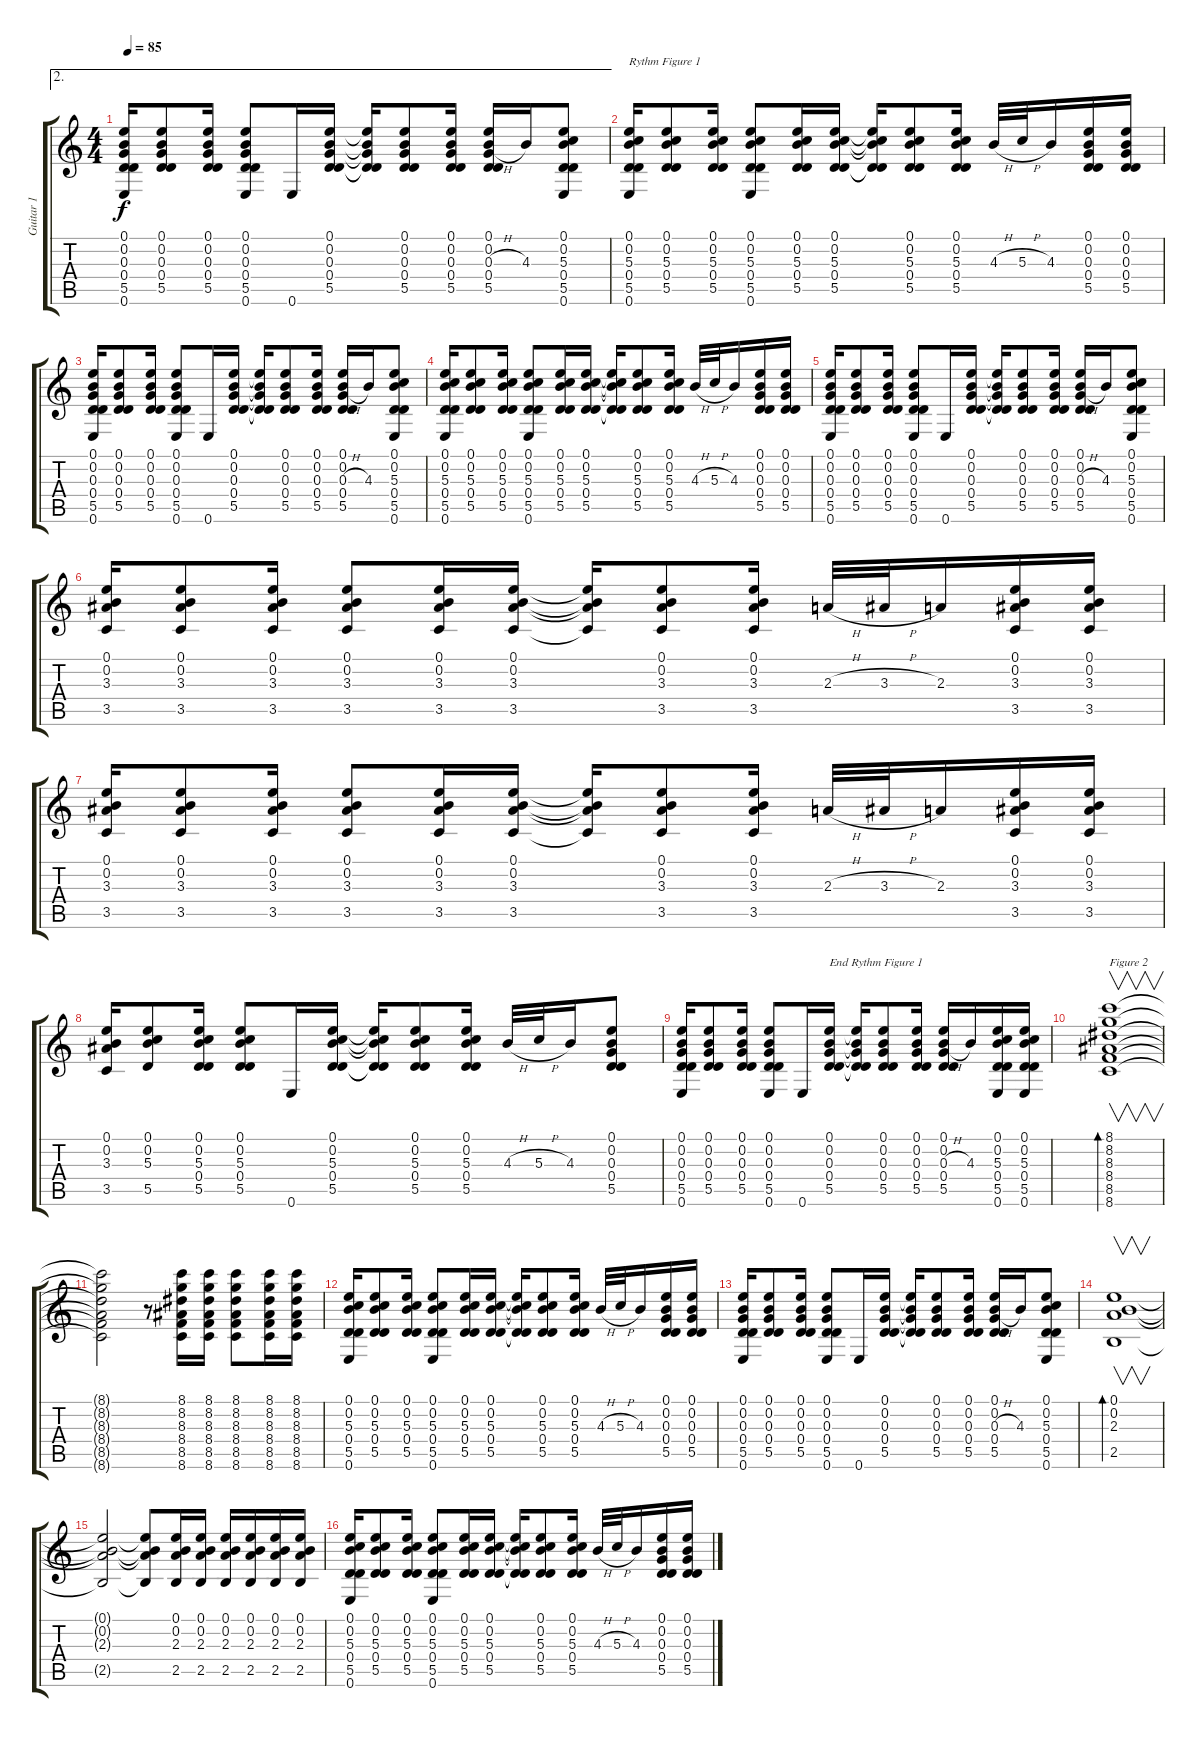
\track ("Guitar 1" "Guitar 1") {instrument electricguitarclean}
\staff {score tabs}
\tuning (E4 B3 G3 D3 A2 E2) {hide}
\ae 2
\ts (4 4)
\tempo 85
\clef g2
\ks c
(0.1 0.2 0.3 0.4 5.5 0.6).16{dy f} (0.1 0.2 0.3 0.4 5.5).8 (0.1 0.2 0.3 0.4 5.5).16 (0.1 0.2 0.3 0.4 5.5 0.6).8 0.6.16 (0.1 0.2 0.3 0.4 5.5).16 (0.1{t} 0.2{t} 0.3{t} 0.4{t} 5.5{t}).16 (0.1 0.2 0.3 0.4 5.5).8 (0.1 0.2 0.3 0.4 5.5).16 (0.1 0.2 0.3{h} 0.4 5.5).16 4.3.16 (0.1 0.2 5.3 0.4 5.5 0.6).8 |
(0.1 0.2 5.3 0.4 5.5 0.6).16{txt "Rythm Figure 1"} (0.1 0.2 5.3 0.4 5.5).8 (0.1 0.2 5.3 0.4 5.5).16 (0.1 0.2 5.3 0.4 5.5 0.6).8 (0.1 0.2 5.3 0.4 5.5).16 (0.1 0.2 5.3 0.4 5.5).16 (0.1{t} 0.2{t} 5.3{t} 0.4{t} 5.5{t}).16 (0.1 0.2 5.3 0.4 5.5).8 (0.1 0.2 5.3 0.4 5.5).16 4.3{h}.32 5.3{h}.32 4.3.16 (0.1 0.2 0.3 0.4 5.5).16 (0.1 0.2 0.3 0.4 5.5).16 |
(0.1 0.2 0.3 0.4 5.5 0.6).16 (0.1 0.2 0.3 0.4 5.5).8 (0.1 0.2 0.3 0.4 5.5).16 (0.1 0.2 0.3 0.4 5.5 0.6).8 0.6.16 (0.1 0.2 0.3 0.4 5.5).16 (0.1{t} 0.2{t} 0.3{t} 0.4{t} 5.5{t}).16 (0.1 0.2 0.3 0.4 5.5).8 (0.1 0.2 0.3 0.4 5.5).16 (0.1 0.2 0.3{h} 0.4 5.5).16 4.3.16 (0.1 0.2 5.3 0.4 5.5 0.6).8 |
(0.1 0.2 5.3 0.4 5.5 0.6).16 (0.1 0.2 5.3 0.4 5.5).8 (0.1 0.2 5.3 0.4 5.5).16 (0.1 0.2 5.3 0.4 5.5 0.6).8 (0.1 0.2 5.3 0.4 5.5).16 (0.1 0.2 5.3 0.4 5.5).16 (0.1{t} 0.2{t} 5.3{t} 0.4{t} 5.5{t}).16 (0.1 0.2 5.3 0.4 5.5).8 (0.1 0.2 5.3 0.4 5.5).16 4.3{h}.32 5.3{h}.32 4.3.16 (0.1 0.2 0.3 0.4 5.5).16 (0.1 0.2 0.3 0.4 5.5).16 |
(0.1 0.2 0.3 0.4 5.5 0.6).16 (0.1 0.2 0.3 0.4 5.5).8 (0.1 0.2 0.3 0.4 5.5).16 (0.1 0.2 0.3 0.4 5.5 0.6).8 0.6.16 (0.1 0.2 0.3 0.4 5.5).16 (0.1{t} 0.2{t} 0.3{t} 0.4{t} 5.5{t}).16 (0.1 0.2 0.3 0.4 5.5).8 (0.1 0.2 0.3 0.4 5.5).16 (0.1 0.2 0.3{h} 0.4 5.5).16 4.3.16 (0.1 0.2 5.3 0.4 5.5 0.6).8 |
(0.1 0.2 3.3 3.5).16 (0.1 0.2 3.3 3.5).8 (0.1 0.2 3.3 3.5).16 (0.1 0.2 3.3 3.5).8 (0.1 0.2 3.3 3.5).16 (0.1 0.2 3.3 3.5).16 (0.1{t} 0.2{t} 3.3{t} 3.5{t}).16 (0.1 0.2 3.3 3.5).8 (0.1 0.2 3.3 3.5).16 2.3{h}.32 3.3{h}.32 2.3.16 (0.1 0.2 3.3 3.5).16 (0.1 0.2 3.3 3.5).16 |
(0.1 0.2 3.3 3.5).16 (0.1 0.2 3.3 3.5).8 (0.1 0.2 3.3 3.5).16 (0.1 0.2 3.3 3.5).8 (0.1 0.2 3.3 3.5).16 (0.1 0.2 3.3 3.5).16 (0.1{t} 0.2{t} 3.3{t} 3.5{t}).16 (0.1 0.2 3.3 3.5).8 (0.1 0.2 3.3 3.5).16 2.3{h}.32 3.3{h}.32 2.3.16 (0.1 0.2 3.3 3.5).16 (0.1 0.2 3.3 3.5).16 |
(0.1 0.2 3.3 3.5).16 (0.1 0.2 5.3 5.5).8 (0.1 0.2 5.3 0.4 5.5).16 (0.1 0.2 5.3 0.4 5.5).8 0.6.16 (0.1 0.2 5.3 0.4 5.5).16 (0.1{t} 0.2{t} 5.3{t} 0.4{t} 5.5{t}).16 (0.1 0.2 5.3 0.4 5.5).8 (0.1 0.2 5.3 0.4 5.5).16 4.3{h}.32 5.3{h}.32 4.3.16 (0.1 0.2 0.3 0.4 5.5).8 |
(0.1 0.2 0.3 0.4 5.5 0.6).16 (0.1 0.2 0.3 0.4 5.5).8 (0.1 0.2 0.3 0.4 5.5).16 (0.1 0.2 0.3 0.4 5.5 0.6).8 0.6.16 (0.1 0.2 0.3 0.4 5.5).16{txt "End Rythm Figure 1"} (0.1{t} 0.2{t} 0.3{t} 0.4{t} 5.5{t}).16 (0.1 0.2 0.3 0.4 5.5).8 (0.1 0.2 0.3 0.4 5.5).16 (0.1 0.2 0.3{h} 0.4 5.5).16 4.3.16 (0.1 0.2 5.3 0.4 5.5 0.6).16 (0.1 0.2 5.3 0.4 5.5 0.6).16 |
(8.1 8.2 8.3 8.4 8.5 8.6).1{v bd 60 txt "Figure 2"} |
(8.1{t} 8.2{t} 8.3{t} 8.4{t} 8.5{t} 8.6{t}).2 r.8 (8.1 8.2 8.3 8.4 8.5 8.6).16 (8.1 8.2 8.3 8.4 8.5 8.6).16 (8.1 8.2 8.3 8.4 8.5 8.6).8 (8.1 8.2 8.3 8.4 8.5 8.6).16 (8.1 8.2 8.3 8.4 8.5 8.6).16 |
(0.1 0.2 5.3 0.4 5.5 0.6).16 (0.1 0.2 5.3 0.4 5.5).8 (0.1 0.2 5.3 0.4 5.5).16 (0.1 0.2 5.3 0.4 5.5 0.6).8 (0.1 0.2 5.3 0.4 5.5).16 (0.1 0.2 5.3 0.4 5.5).16 (0.1{t} 0.2{t} 5.3{t} 0.4{t} 5.5{t}).16 (0.1 0.2 5.3 0.4 5.5).8 (0.1 0.2 5.3 0.4 5.5).16 4.3{h}.32 5.3{h}.32 4.3.16 (0.1 0.2 0.3 0.4 5.5).16 (0.1 0.2 0.3 0.4 5.5).16 |
(0.1 0.2 0.3 0.4 5.5 0.6).16 (0.1 0.2 0.3 0.4 5.5).8 (0.1 0.2 0.3 0.4 5.5).16 (0.1 0.2 0.3 0.4 5.5 0.6).8 0.6.16 (0.1 0.2 0.3 0.4 5.5).16 (0.1{t} 0.2{t} 0.3{t} 0.4{t} 5.5{t}).16 (0.1 0.2 0.3 0.4 5.5).8 (0.1 0.2 0.3 0.4 5.5).16 (0.1 0.2 0.3{h} 0.4 5.5).16 4.3.16 (0.1 0.2 5.3 0.4 5.5 0.6).8 |
(0.1 0.2 2.3 2.5).1{v bd 60} |
(0.1{t} 0.2{t} 2.3{t} 2.5{t}).2 (0.1{t} 0.2{t} 2.3{t} 2.5{t}).8 (0.1 0.2 2.3 2.5).16 (0.1 0.2 2.3 2.5).16 (0.1 0.2 2.3 2.5).16 (0.1 0.2 2.3 2.5).16 (0.1 0.2 2.3 2.5).16 (0.1 0.2 2.3 2.5).16 |
(0.1 0.2 5.3 0.4 5.5 0.6).16 (0.1 0.2 5.3 0.4 5.5).8 (0.1 0.2 5.3 0.4 5.5).16 (0.1 0.2 5.3 0.4 5.5 0.6).8 (0.1 0.2 5.3 0.4 5.5).16 (0.1 0.2 5.3 0.4 5.5).16 (0.1{t} 0.2{t} 5.3{t} 0.4{t} 5.5{t}).16 (0.1 0.2 5.3 0.4 5.5).8 (0.1 0.2 5.3 0.4 5.5).16 4.3{h}.32 5.3{h}.32 4.3.16 (0.1 0.2 0.3 0.4 5.5).16 (0.1 0.2 0.3 0.4 5.5).16
